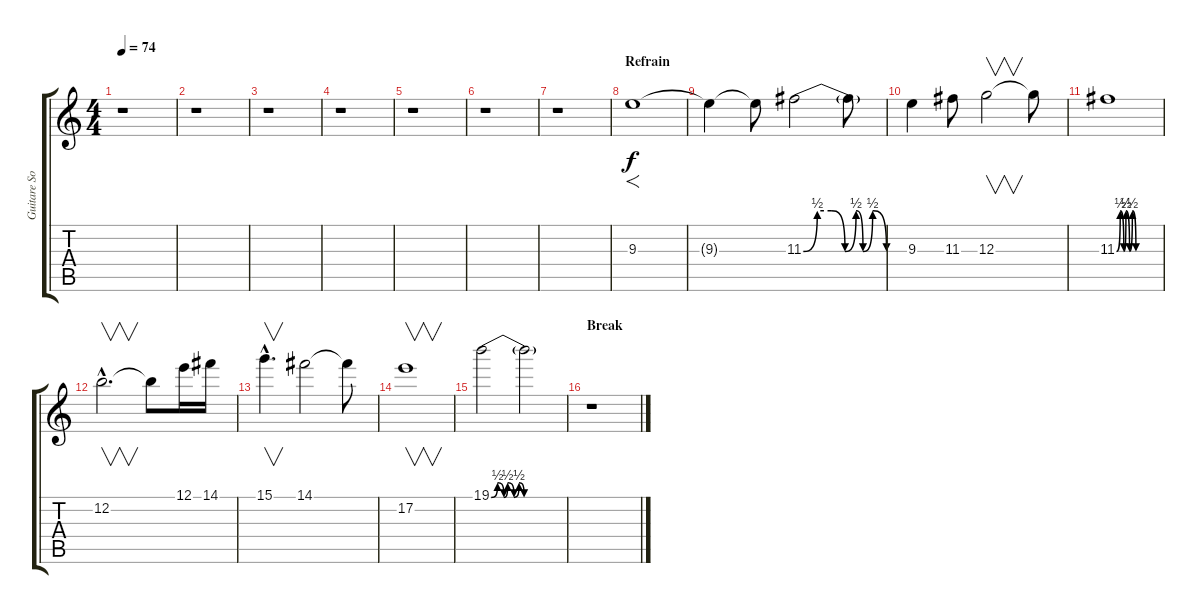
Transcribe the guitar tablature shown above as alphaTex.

\track ("Guitare Solo" "Guitare So") {instrument overdrivenguitar}
\staff {score tabs}
\tuning (E4 B3 G3 D3 A2 E2) {hide}
\ts (4 4)
\tempo 74
\clef g2
\ks c
r.1{dy f} |
r.1 |
r.1 |
r.1 |
r.1 |
r.1 |
r.1{volume 12} |
\section ("" "Refrain")
9.3.1{f} |
9.3{t}.4 9.3{t}.8 11.3{be (custom 0 0 10 2 20 2 30 0 38 2 43 0 50 2 60 0)}.2 11.3{t}.8 |
9.3.4 11.3.8 12.3.2{v} 12.3{t}.8 |
11.3{be (custom 0 0 5 2 10 0 13 2 18 0 22 2 27 0 30 0 46 0 60 0)}.1 |
12.2{hac}.2{v d} 12.2{t}.8 12.1.16 14.1.16 |
15.1{hac}.4{v d} 14.1.2 14.1{t}.8 |
17.2.1{v} |
19.1{be (custom 0 0 5 2 10 0 13 2 18 0 22 2 26 0 45 0 60 0)}.2 19.1{t}.2{volume 0} |
\section ("" "Break")
r.1{volume 14}
